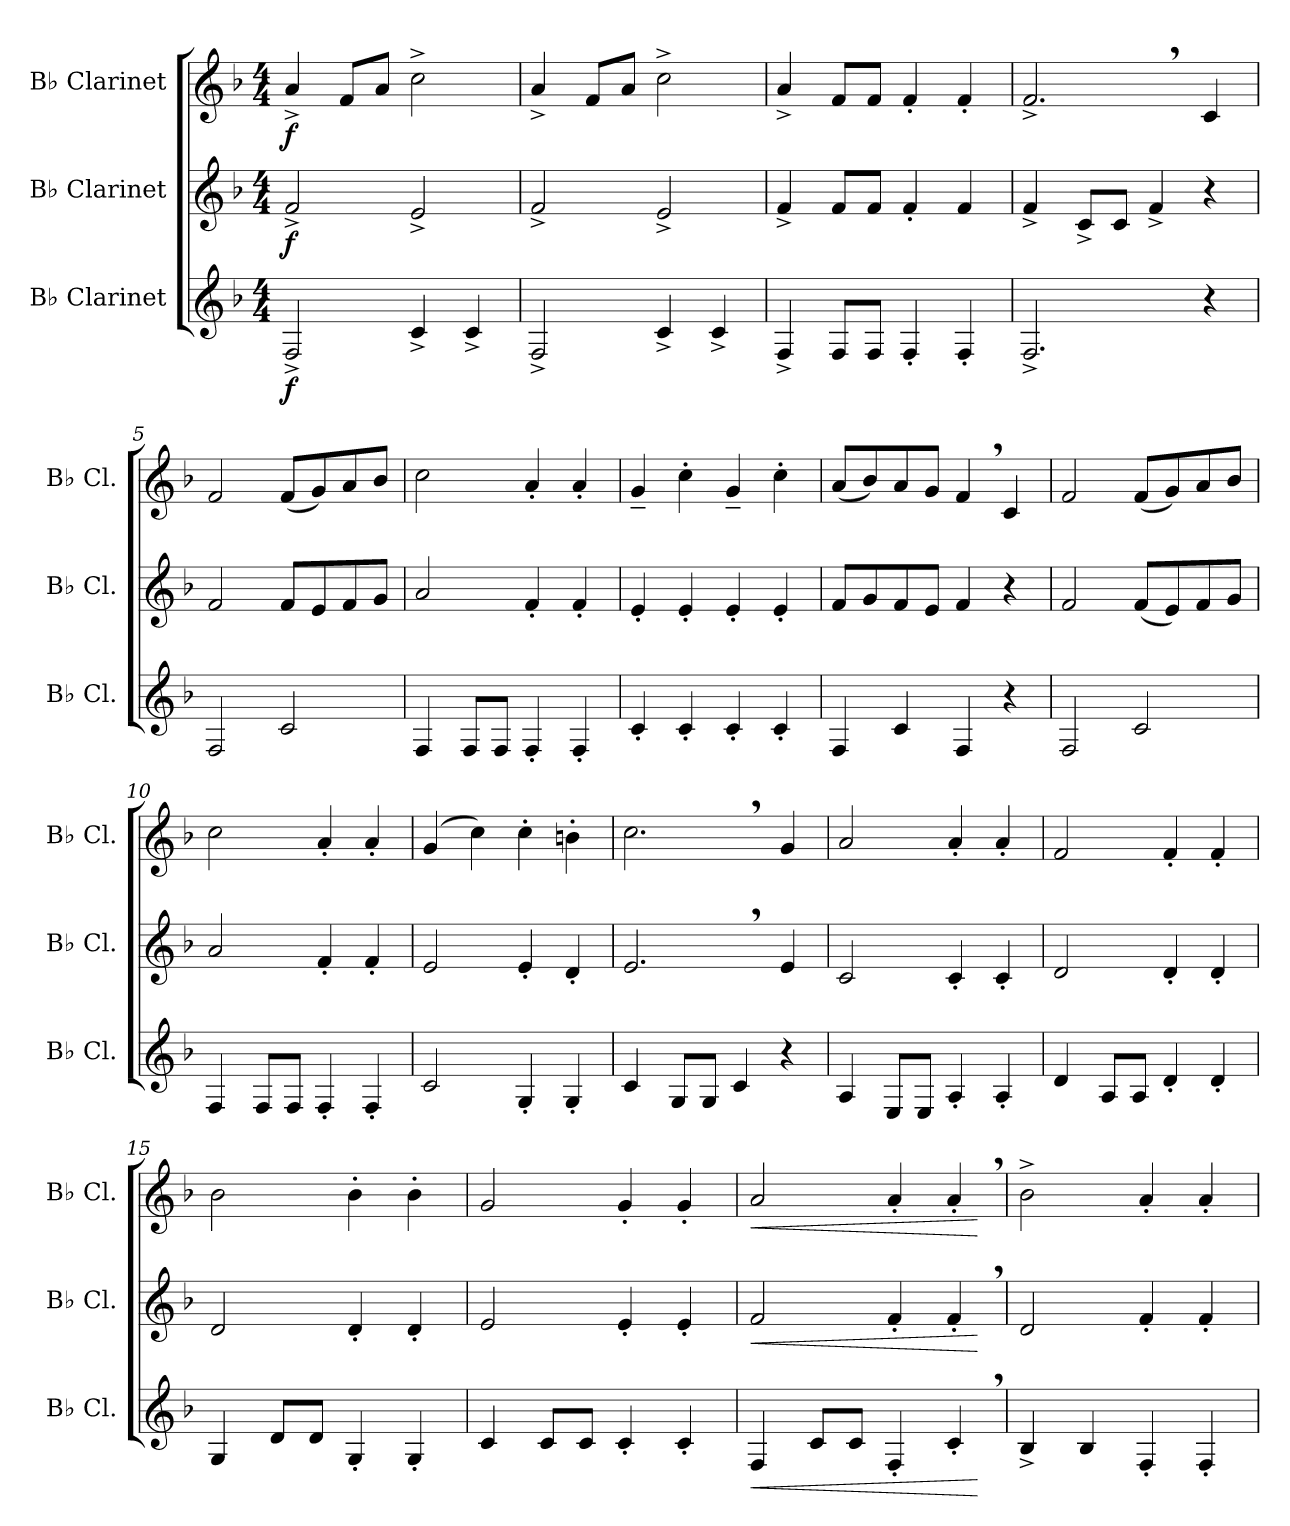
**kern	**dynam	**kern	**dynam	**kern	**dynam
*part3	*part3	*part2	*part2	*part1	*part1
*staff3	*staff3	*staff2	*staff2	*staff1	*staff1
*I"B♭ Clarinet	*	*I"B♭ Clarinet	*	*I"B♭ Clarinet	*
*I'B♭ Cl.	*	*I'B♭ Cl.	*	*I'B♭ Cl.	*
*clefG2	*	*clefG2	*	*clefG2	*
*ITrd1c2	*	*ITrd1c2	*	*ITrd1c2	*
*k[b-e-a-]	*	*k[b-e-a-]	*	*k[b-e-a-]	*
*E-:	*	*E-:	*	*E-:	*
*M4/4	*	*M4/4	*	*M4/4	*
=1	=1	=1	=1	=1	=1
!	!LO:DY:b	!	!LO:DY:b	!	!LO:DY:b
2E-^/	f	2e-^/	f	4g^/	f
.	.	.	.	8e-/L	.
.	.	.	.	8g/J	.
4B-^/	.	2d^/	.	2b-^\	.
4B-^/	.	.	.	.	.
=2	=2	=2	=2	=2	=2
2E-^/	.	2e-^/	.	4g^/	.
.	.	.	.	8e-/L	.
.	.	.	.	8g/J	.
4B-^/	.	2d^/	.	2b-^\	.
4B-^/	.	.	.	.	.
=3	=3	=3	=3	=3	=3
4E-^/	.	4e-^/	.	4g^/	.
8E-/L	.	8e-/L	.	8e-/L	.
8E-/J	.	8e-/J	.	8e-/J	.
4E-'/	.	4e-'/	.	4e-'/	.
4E-'/	.	4e-/	.	4e-'/	.
=4	=4	=4	=4	=4	=4
2.E-^/	.	4e-^/	.	2.e-^,/	.
.	.	8B-^/L	.	.	.
.	.	8B-/J	.	.	.
.	.	4e-^/	.	.	.
4r	.	4r	.	4B-/	.
!!LO:LB:g=z
=5	=5	=5	=5	=5	=5
2E-/	.	2e-/	.	2e-/	.
2B-/	.	8e-/L	.	(8e-/L	.
.	.	8d/	.	8f/)	.
.	.	8e-/	.	8g/	.
.	.	8f/J	.	8a-/J	.
=6	=6	=6	=6	=6	=6
4E-/	.	2g/	.	2b-\	.
8E-/L	.	.	.	.	.
8E-/J	.	.	.	.	.
4E-'/	.	4e-'/	.	4g'/	.
4E-'/	.	4e-'/	.	4g'/	.
=7	=7	=7	=7	=7	=7
4B-'/	.	4d'/	.	4f~/	.
4B-'/	.	4d'/	.	4b-'\	.
4B-'/	.	4d'/	.	4f~/	.
4B-'/	.	4d'/	.	4b-'\	.
=8	=8	=8	=8	=8	=8
4E-/	.	8e-/L	.	(8g/L	.
.	.	8f/	.	8a-/)	.
4B-/	.	8e-/	.	8g/	.
.	.	8d/J	.	8f/J	.
4E-/	.	4e-/	.	4e-,/	.
4r	.	4r	.	4B-/	.
=9	=9	=9	=9	=9	=9
2E-/	.	2e-/	.	2e-/	.
2B-/	.	(8e-/L	.	(8e-/L	.
.	.	8d/)	.	8f/)	.
.	.	8e-/	.	8g/	.
.	.	8f/J	.	8a-/J	.
!!LO:LB:g=z
=10	=10	=10	=10	=10	=10
4E-/	.	2g/	.	2b-\	.
8E-/L	.	.	.	.	.
8E-/J	.	.	.	.	.
4E-'/	.	4e-'/	.	4g'/	.
4E-'/	.	4e-'/	.	4g'/	.
=11	=11	=11	=11	=11	=11
2B-/	.	2d/	.	(4f/	.
.	.	.	.	4b-\)	.
4F'/	.	4d'/	.	4b-'\	.
4F'/	.	4c'/	.	4an'\	.
=12	=12	=12	=12	=12	=12
4B-/	.	2.d,/	.	2.b-,\	.
8F/L	.	.	.	.	.
8F/J	.	.	.	.	.
4B-/	.	.	.	.	.
4r	.	4d/	.	4f/	.
=13	=13	=13	=13	=13	=13
4G/	.	2B-/	.	2g/	.
8D/L	.	.	.	.	.
8D/J	.	.	.	.	.
4G'/	.	4B-'/	.	4g'/	.
4G'/	.	4B-'/	.	4g'/	.
=14	=14	=14	=14	=14	=14
4c/	.	2c/	.	2e-/	.
8G/L	.	.	.	.	.
8G/J	.	.	.	.	.
4c'/	.	4c'/	.	4e-'/	.
4c'/	.	4c'/	.	4e-'/	.
!!LO:PB:g=z
=15	=15	=15	=15	=15	=15
4F/	.	2c/	.	2a-\	.
8c/L	.	.	.	.	.
8c/J	.	.	.	.	.
4F'/	.	4c'/	.	4a-'\	.
4F'/	.	4c'/	.	4a-'\	.
=16	=16	=16	=16	=16	=16
4B-/	.	2d/	.	2f/	.
8B-/L	.	.	.	.	.
8B-/J	.	.	.	.	.
4B-'/	.	4d'/	.	4f'/	.
4B-'/	.	4d'/	.	4f'/	.
=17	=17	=17	=17	=17	=17
!	!LO:HP:b	!	!LO:HP:b	!	!LO:HP:b
4E-/	<	2e-/	<	2g/	<
8B-/L	.	.	.	.	.
8B-/J	.	.	.	.	.
4E-'/	.	4e-'/	.	4g'/	.
4B-',/	.	4e-',/	.	4g',/	.
.	[	.	[	.	[
=18	=18	=18	=18	=18	=18
4A-^/	.	2c/	.	2a-^\	.
4A-/	.	.	.	.	.
4E-'/	.	4e-'/	.	4g'/	.
4E-'/	.	4e-'/	.	4g'/	.
=	=	=	=	=	=
*-	*-	*-	*-	*-	*-
